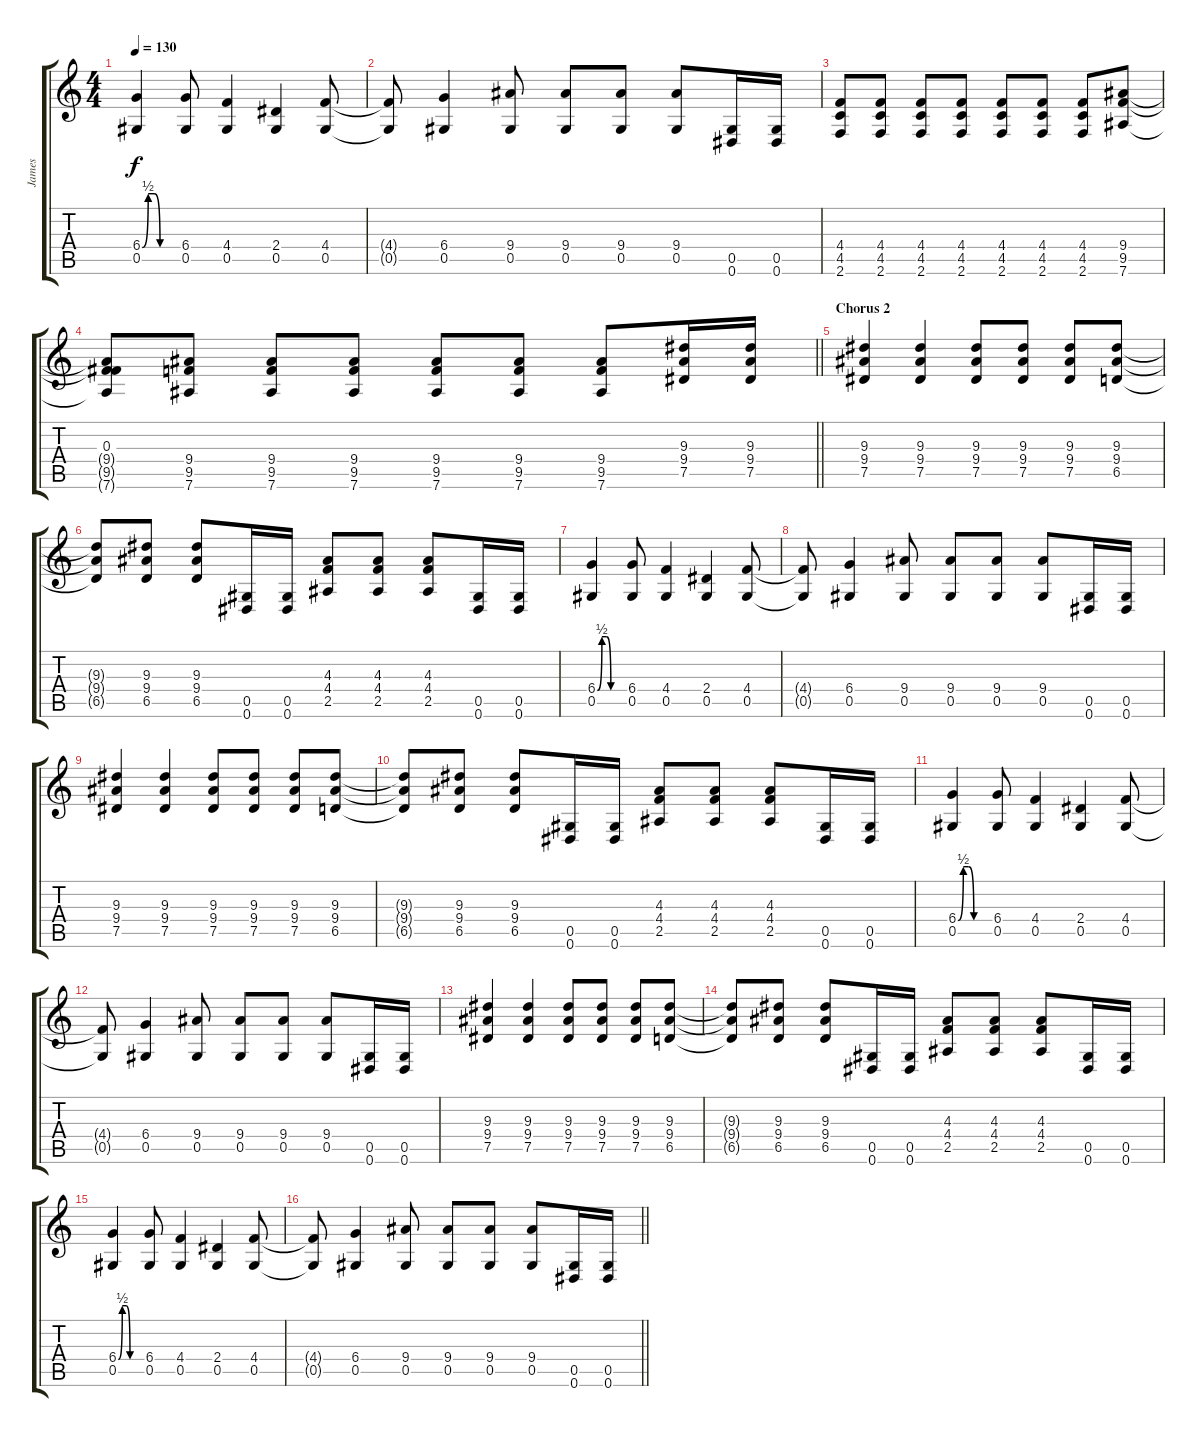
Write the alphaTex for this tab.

\track ("James" "James") {instrument acousticguitarsteel}
\staff {score tabs}
\tuning (Eb4 Bb3 Gb3 Db3 Ab2 Eb2) {hide}
\ts (4 4)
\tempo 130
\clef g2
\ks c
(6.4{be (custom 0 0 10 2 20 2 30 0 60 0)} 0.5).4{dy f} (6.4 0.5).8 (4.4 0.5).4 (2.4 0.5).4 (4.4 0.5).8 |
(4.4{t} 0.5{t}).8 (6.4 0.5).4 (9.4 0.5).8 (9.4 0.5).8 (9.4 0.5).8 (9.4 0.5).8 (0.5 0.6).16 (0.5 0.6).16 |
(4.4 4.5 2.6).8 (4.4 4.5 2.6).8 (4.4 4.5 2.6).8 (4.4 4.5 2.6).8 (4.4 4.5 2.6).8 (4.4 4.5 2.6).8 (4.4 4.5 2.6).8 (9.4 9.5 7.6).8 |
\barLineRight lightlight
(0.3 9.4{t} 9.5{t} 7.6{t}).8 (9.4 9.5 7.6).8 (9.4 9.5 7.6).8 (9.4 9.5 7.6).8 (9.4 9.5 7.6).8 (9.4 9.5 7.6).8 (9.4 9.5 7.6).8 (9.3 9.4 7.5).16 (9.3 9.4 7.5).16 |
\section ("" "Chorus 2")
(9.3 9.4 7.5).4 (9.3 9.4 7.5).4 (9.3 9.4 7.5).8 (9.3 9.4 7.5).8 (9.3 9.4 7.5).8 (9.3 9.4 6.5).8 |
(9.3{t} 9.4{t} 6.5{t}).8 (9.3 9.4 6.5).8 (9.3 9.4 6.5).8 (0.5 0.6).16 (0.5 0.6).16 (4.3 4.4 2.5).8 (4.3 4.4 2.5).8 (4.3 4.4 2.5).8 (0.5 0.6).16 (0.5 0.6).16 |
(6.4{be (custom 0 0 10 2 20 2 30 0 60 0)} 0.5).4 (6.4 0.5).8 (4.4 0.5).4 (2.4 0.5).4 (4.4 0.5).8 |
(4.4{t} 0.5{t}).8 (6.4 0.5).4 (9.4 0.5).8 (9.4 0.5).8 (9.4 0.5).8 (9.4 0.5).8 (0.5 0.6).16 (0.5 0.6).16 |
(9.3 9.4 7.5).4 (9.3 9.4 7.5).4 (9.3 9.4 7.5).8 (9.3 9.4 7.5).8 (9.3 9.4 7.5).8 (9.3 9.4 6.5).8 |
(9.3{t} 9.4{t} 6.5{t}).8 (9.3 9.4 6.5).8 (9.3 9.4 6.5).8 (0.5 0.6).16 (0.5 0.6).16 (4.3 4.4 2.5).8 (4.3 4.4 2.5).8 (4.3 4.4 2.5).8 (0.5 0.6).16 (0.5 0.6).16 |
(6.4{be (custom 0 0 10 2 20 2 30 0 60 0)} 0.5).4 (6.4 0.5).8 (4.4 0.5).4 (2.4 0.5).4 (4.4 0.5).8 |
(4.4{t} 0.5{t}).8 (6.4 0.5).4 (9.4 0.5).8 (9.4 0.5).8 (9.4 0.5).8 (9.4 0.5).8 (0.5 0.6).16 (0.5 0.6).16 |
(9.3 9.4 7.5).4 (9.3 9.4 7.5).4 (9.3 9.4 7.5).8 (9.3 9.4 7.5).8 (9.3 9.4 7.5).8 (9.3 9.4 6.5).8 |
(9.3{t} 9.4{t} 6.5{t}).8 (9.3 9.4 6.5).8 (9.3 9.4 6.5).8 (0.5 0.6).16 (0.5 0.6).16 (4.3 4.4 2.5).8 (4.3 4.4 2.5).8 (4.3 4.4 2.5).8 (0.5 0.6).16 (0.5 0.6).16 |
(6.4{be (custom 0 0 10 2 20 2 30 0 60 0)} 0.5).4 (6.4 0.5).8 (4.4 0.5).4 (2.4 0.5).4 (4.4 0.5).8 |
\barLineRight lightlight
(4.4{t} 0.5{t}).8 (6.4 0.5).4 (9.4 0.5).8 (9.4 0.5).8 (9.4 0.5).8 (9.4 0.5).8 (0.5 0.6).16 (0.5 0.6).16
